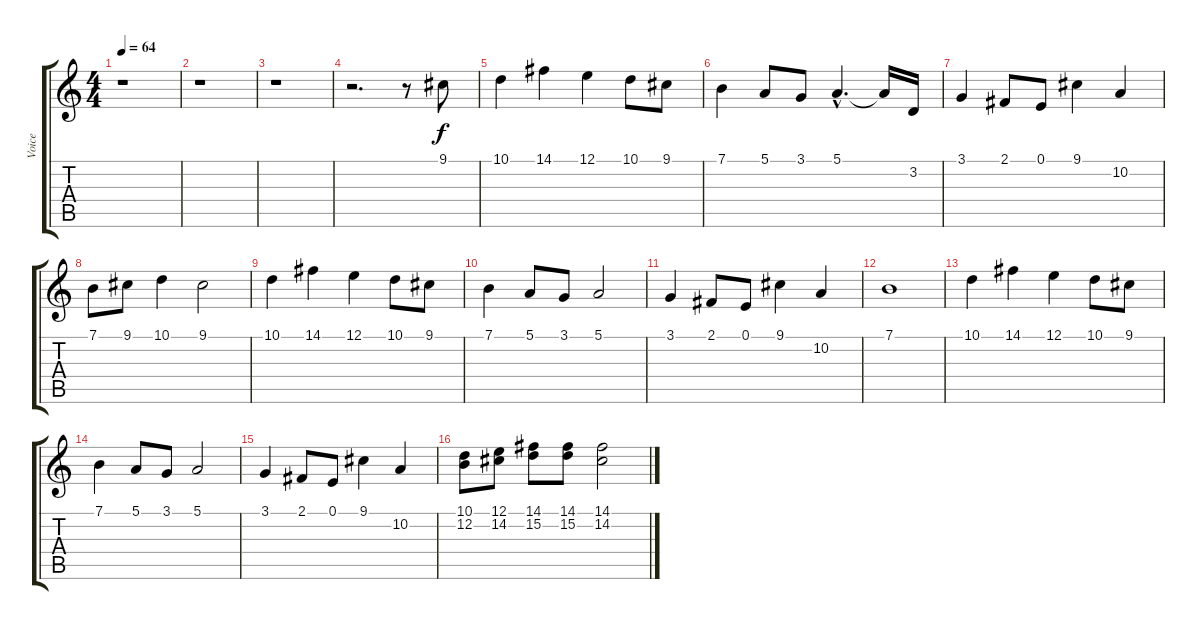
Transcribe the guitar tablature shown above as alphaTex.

\track ("  Voice" "  Voice") {instrument lead6voice}
\staff {score tabs}
\tuning (E4 B3 G3 D3 A2 E2) {hide}
\ts (4 4)
\tempo 64
\clef g2
\ks c
r.1{dy f instrument lead6voice} |
r.1 |
r.1 |
r.2{d} r.8 9.1.8 |
10.1.4 14.1.4 12.1.4 10.1.8 9.1.8 |
7.1.4 5.1.8 3.1.8 5.1{hac}.4{d} 5.1{t}.16 3.2.16 |
3.1.4 2.1.8 0.1.8 9.1.4 10.2.4 |
7.1.8 9.1.8 10.1.4 9.1.2 |
10.1.4 14.1.4 12.1.4 10.1.8 9.1.8 |
7.1.4 5.1.8 3.1.8 5.1.2 |
3.1.4 2.1.8 0.1.8 9.1.4 10.2.4 |
7.1.1 |
10.1.4 14.1.4 12.1.4 10.1.8 9.1.8 |
7.1.4 5.1.8 3.1.8 5.1.2 |
3.1.4 2.1.8 0.1.8 9.1.4 10.2.4 |
(10.1 12.2).8 (12.1 14.2).8 (14.1 15.2).8 (14.1 15.2).8 (14.1 14.2).2
